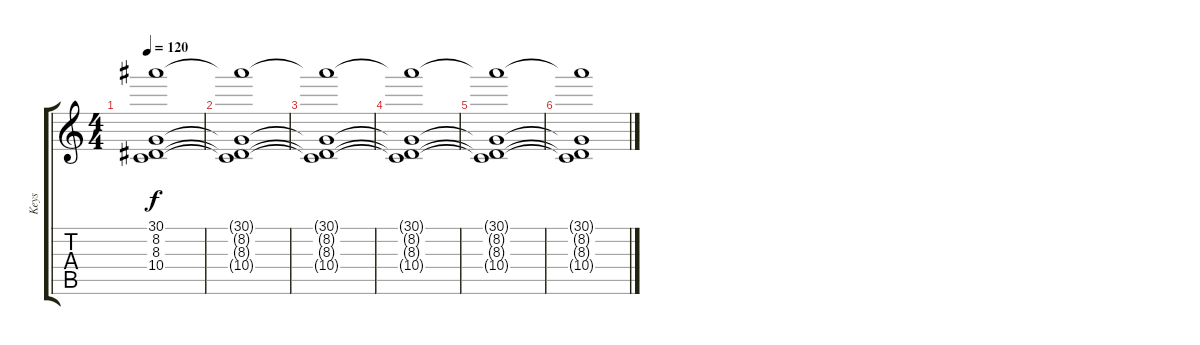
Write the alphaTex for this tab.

\track ("Keys" "Keys") {instrument stringensemble1}
\staff {score tabs}
\tuning (E4 B3 G3 D3 A2 C2) {hide}
\ts (4 4)
\tempo 120
\clef g2
\ks c
(30.1{t} 8.2{t} 8.3{t} 10.4{t}).1{dy f} |
(30.1{t} 8.2{t} 8.3{t} 10.4{t}).1 |
(30.1{t} 8.2{t} 8.3{t} 10.4{t}).1 |
(30.1{t} 8.2{t} 8.3{t} 10.4{t}).1 |
(30.1{t} 8.2{t} 8.3{t} 10.4{t}).1 |
(30.1{t} 8.2{t} 8.3{t} 10.4{t}).1
